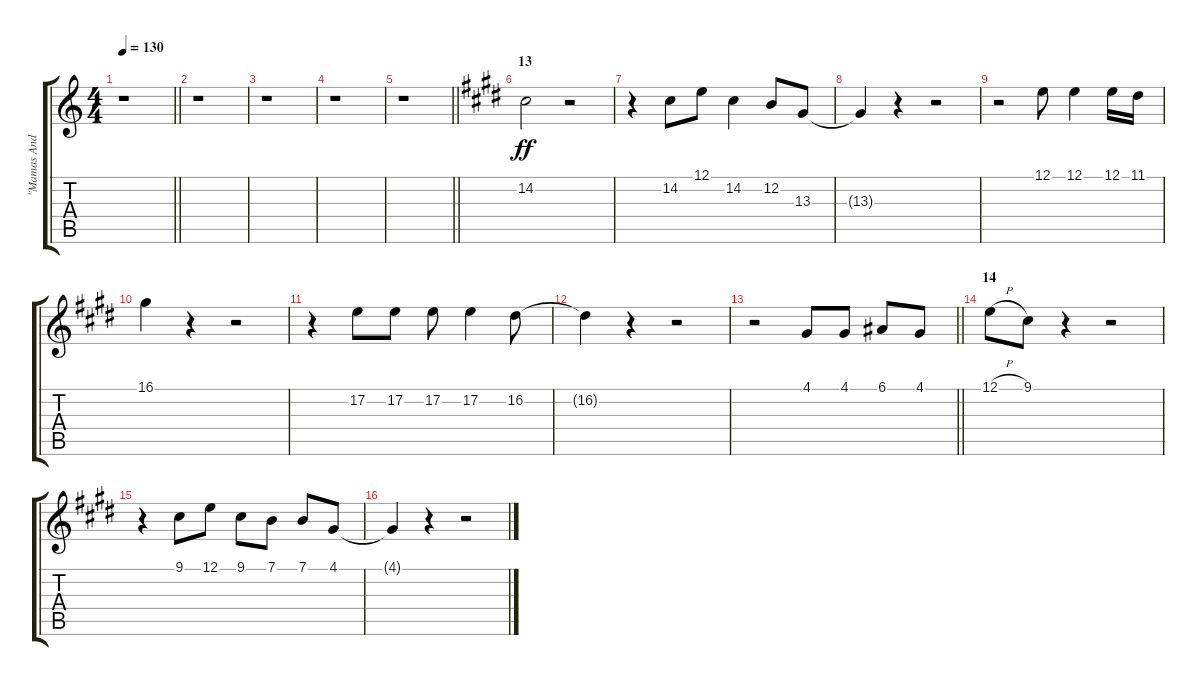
\track ("\"Mamas And The Papas\" voice" "\"Mamas And") {instrument recorder}
\staff {score tabs}
\tuning (E4 B3 G3 D3 A2 E2) {hide}
\ts (4 4)
\tempo 130
\clef g2
\barLineRight lightlight
\ks c
r.1{dy ff} |
r.1 |
r.1 |
r.1 |
\barLineRight lightlight
r.1 |
\section ("" "13")
\ks e
14.2.2 r.2 |
r.4 14.2.8 12.1.8 14.2.4 12.2.8 13.3.8 |
13.3{t}.4 r.4 r.2 |
r.2 12.1.8 12.1.4 12.1.16 11.1.16 |
16.1.4 r.4 r.2 |
r.4 17.2.8 17.2.8 17.2.8 17.2.4 16.2.8 |
16.2{t}.4 r.4 r.2 |
\barLineRight lightlight
r.2 4.1.8 4.1.8 6.1.8 4.1.8 |
\section ("" "14")
12.1{h}.8 9.1.8 r.4 r.2 |
r.4 9.1.8 12.1.8 9.1.8 7.1.8 7.1.8 4.1.8 |
4.1{t}.4 r.4 r.2
